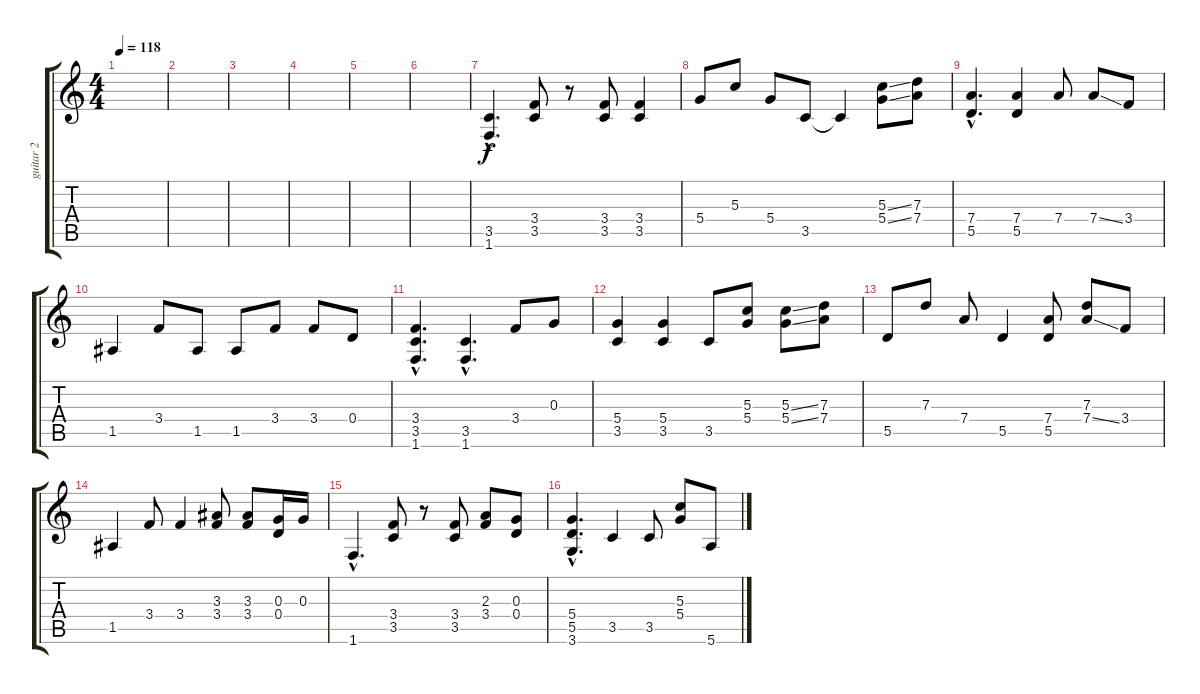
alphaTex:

\track ("guitar 2" "guitar 2") {instrument distortionguitar}
\staff {score tabs}
\tuning (E4 B3 G3 D3 A2 E2) {hide}
\ts (4 4)
\tempo 118
\clef g2
\ks c
|
|
|
|
|
|
(3.5{hac} 1.6{hac}).4{d} (3.4 3.5).8 r.8 (3.4 3.5).8 (3.4 3.5).4 |
5.4.8 5.3.8 5.4.8 3.5.8 3.5{t}.4 (5.3{ss} 5.4{ss}).8 (7.3 7.4).8 |
(7.4{hac} 5.5{hac}).4{d} (7.4 5.5).4 7.4.8 7.4{ss}.8 3.4.8 |
1.5.4 3.4.8 1.5.8 1.5.8 3.4.8 3.4.8 0.4.8 |
(3.4{hac} 3.5{hac} 1.6{hac}).4{d} (3.5{hac} 1.6{hac}).4{d} 3.4.8 0.3.8 |
(5.4 3.5).4 (5.4 3.5).4 3.5.8 (5.3 5.4).8 (5.3{ss} 5.4{ss}).8 (7.3 7.4).8 |
5.5.8 7.3.8 7.4.8 5.5.4 (7.4 5.5).8 (7.3 7.4{ss}).8 3.4.8 |
1.5.4 3.4.8 3.4.4 (3.3 3.4).8 (3.3 3.4).8 (0.3 0.4).16 0.3.16 |
1.6{hac}.4{d} (3.4 3.5).8 r.8 (3.4 3.5).8 (2.3 3.4).8 (0.3 0.4).8 |
(5.4{hac} 5.5{hac} 3.6{hac}).4{d} 3.5.4 3.5.8 (5.3 5.4).8 5.6.8
